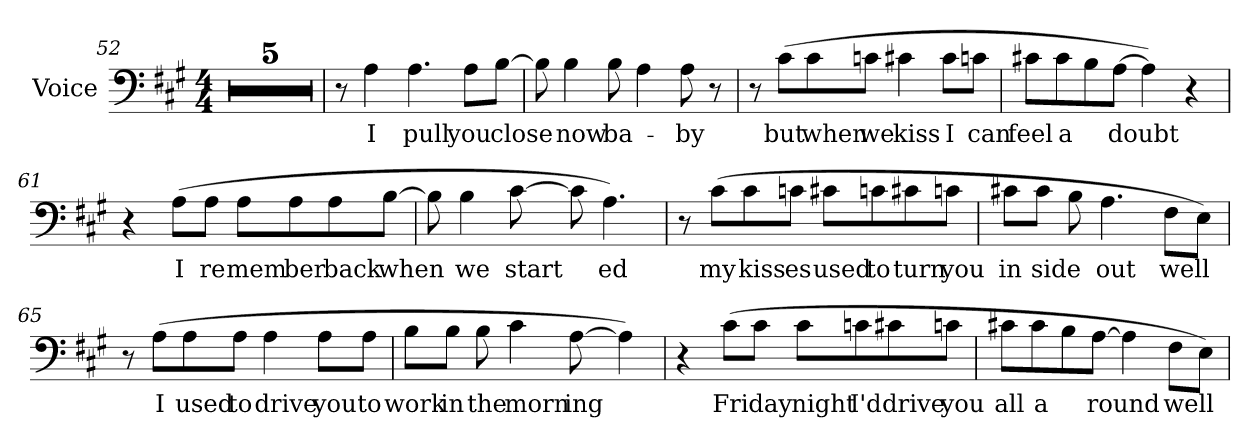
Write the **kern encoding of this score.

**kern	**text
*part1	*part1
*staff1	*staff1
*I"Voice	*
*I'Voice	*
*clefF4	*
*k[f#c#g#]	*
*A:	*
*M4/4	*
=52	=52
1r	.
=53	=53
1r	.
=54	=54
1r	.
=55	=55
1r	.
=56	=56
1r	.
=57	=57
8r	.
!	!LO:LY:b:color=#000000
4Ai\	I
!	!LO:LY:b:color=#000000
4.Ai\	pull
!	!LO:LY:b:color=#000000
8Ai\L	you
!	!LO:LY:b:color=#000000
[8Bi\J	close
!!LO:LB:g=z
=58	=58
8Bi\]	.
!	!LO:LY:b:color=#000000
4Bi\	now
!	!LO:LY:b:color=#000000
8Bi\	ba-
4Ai\	.
!	!LO:LY:b:color=#000000
8Ai\	-by
8r	.
=59	=59
8r	.
!	!LO:LY:b:color=#000000
(8c#i\L	but
!	!LO:LY:b:color=#000000
8c#i\	when
!	!LO:LY:b:color=#000000
8cni\J	we
!	!LO:LY:b:color=#000000
4c#Xi\	kiss
!	!LO:LY:b:color=#000000
8c#i\L	I
!	!LO:LY:b:color=#000000
8cni\J	can
=60	=60
!	!LO:LY:b:color=#000000
8c#Xi\L	feel
!	!LO:LY:b:color=#000000
8c#i\	a
8Bi\	.
!	!LO:LY:b:color=#000000
[8Ai\J	doubt
4Ai\])	.
4r	.
=61	=61
4r	.
!	!LO:LY:b:color=#000000
(8Ai\L	I
!	!LO:LY:b:color=#000000
8Ai\J	re
!	!LO:LY:b:color=#000000
8Ai\L	mem
!	!LO:LY:b:color=#000000
8Ai\	ber
!	!LO:LY:b:color=#000000
8Ai\	back
!	!LO:LY:b:color=#000000
[8Bi\J	when
!!LO:LB:g=z
=62	=62
8Bi\]	.
!	!LO:LY:b:color=#000000
4Bi\	we
!	!LO:LY:b:color=#000000
[8c#i\	start
8c#i\]	.
!	!LO:LY:b:color=#000000
4.Ai\)	ed
=63	=63
8r	.
!	!LO:LY:b:color=#000000
(8c#i\L	my
!	!LO:LY:b:color=#000000
8c#i\	kiss
!	!LO:LY:b:color=#000000
8cni\J	es
!	!LO:LY:b:color=#000000
8c#Xi\L	used
!	!LO:LY:b:color=#000000
8cni\	to
!	!LO:LY:b:color=#000000
8c#Xi\	turn
!	!LO:LY:b:color=#000000
8cni\J	you
=64	=64
!	!LO:LY:b:color=#000000
8c#Xi\L	in
!	!LO:LY:b:color=#000000
8c#i\J	side
8Bi\	.
!	!LO:LY:b:color=#000000
4.Ai\	out
!	!LO:LY:b:color=#000000
8F#i\L	well
8Ei\J)	.
=65	=65
8r	.
!	!LO:LY:b:color=#000000
(8Ai\L	I
!	!LO:LY:b:color=#000000
8Ai\	used
!	!LO:LY:b:color=#000000
8Ai\J	to
!	!LO:LY:b:color=#000000
4Ai\	drive
!	!LO:LY:b:color=#000000
8Ai\L	you
!	!LO:LY:b:color=#000000
8Ai\J	to
!!LO:LB:g=z
=66	=66
!	!LO:LY:b:color=#000000
8Bi\L	work
!	!LO:LY:b:color=#000000
8Bi\J	in
!	!LO:LY:b:color=#000000
8Bi\	the
!	!LO:LY:b:color=#000000
4c#i\	morn
!	!LO:LY:b:color=#000000
[8Ai\	ing
4Ai\])	.
=67	=67
4r	.
!	!LO:LY:b:color=#000000
(8c#i\L	Fri
!	!LO:LY:b:color=#000000
8c#i\J	day
!	!LO:LY:b:color=#000000
8c#i\L	night
!	!LO:LY:b:color=#000000
8cni\	I'd
!	!LO:LY:b:color=#000000
8c#Xi\	drive
!	!LO:LY:b:color=#000000
8cni\J	you
=68	=68
!	!LO:LY:b:color=#000000
8c#Xi\L	all
!	!LO:LY:b:color=#000000
8c#i\	a
8Bi\	.
!	!LO:LY:b:color=#000000
[8Ai\J	round
4Ai\]	.
!	!LO:LY:b:color=#000000
8F#i\L	well
8Ei\J)	.
=	=
*-	*-
